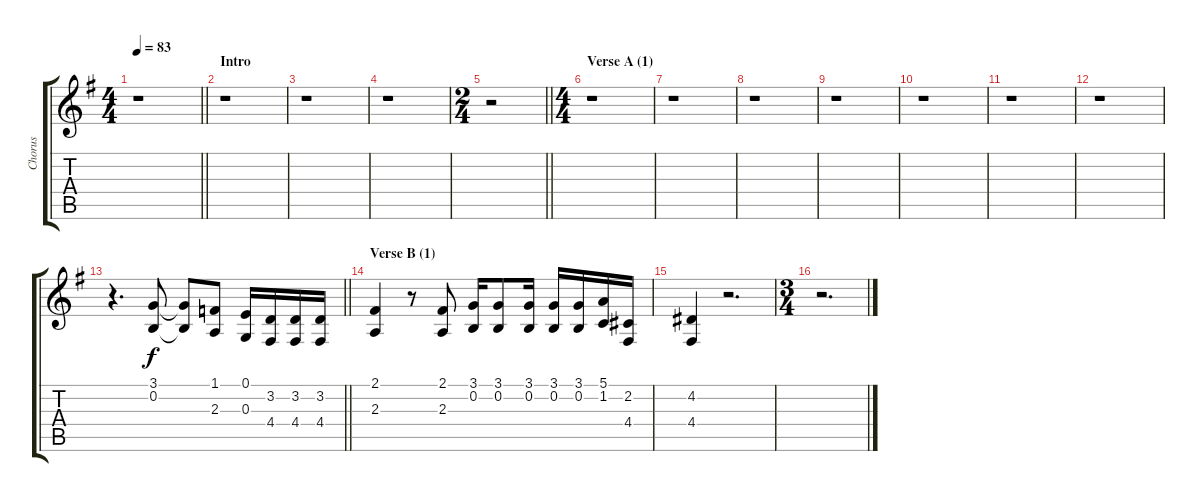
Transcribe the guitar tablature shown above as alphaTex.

\track ("Chorus" "Chorus") {instrument sopranosax}
\staff {score tabs}
\tuning (E4 B3 G3 D3 A2 E2) {hide}
\ts (4 4)
\tempo 83
\clef g2
\barLineRight lightlight
\ks eminor
r.1{dy f instrument sopranosax} |
\section ("" "Intro")
r.1 |
r.1 |
r.1 |
\ts (2 4)
\barLineRight lightlight
r.2 |
\ts (4 4)
\section ("" "Verse A (1)")
r.1 |
r.1 |
r.1 |
r.1 |
r.1 |
r.1 |
r.1 |
\barLineRight lightlight
r.4{d} (3.1 0.2).8 (3.1{t} 0.2{t}).8 (1.1 2.3).8 (0.1 0.3).16 (3.2 4.4).16 (3.2 4.4).16 (3.2 4.4).16 |
\section ("" "Verse B (1)")
(2.1 2.3).4 r.8 (2.1 2.3).8 (3.1 0.2).16 (3.1 0.2).8 (3.1 0.2).16 (3.1 0.2).16 (3.1 0.2).16 (5.1 1.2).16 (2.2 4.4).16 |
(4.2 4.4).4 r.2{d} |
\ts (3 4)
r.2{d}
